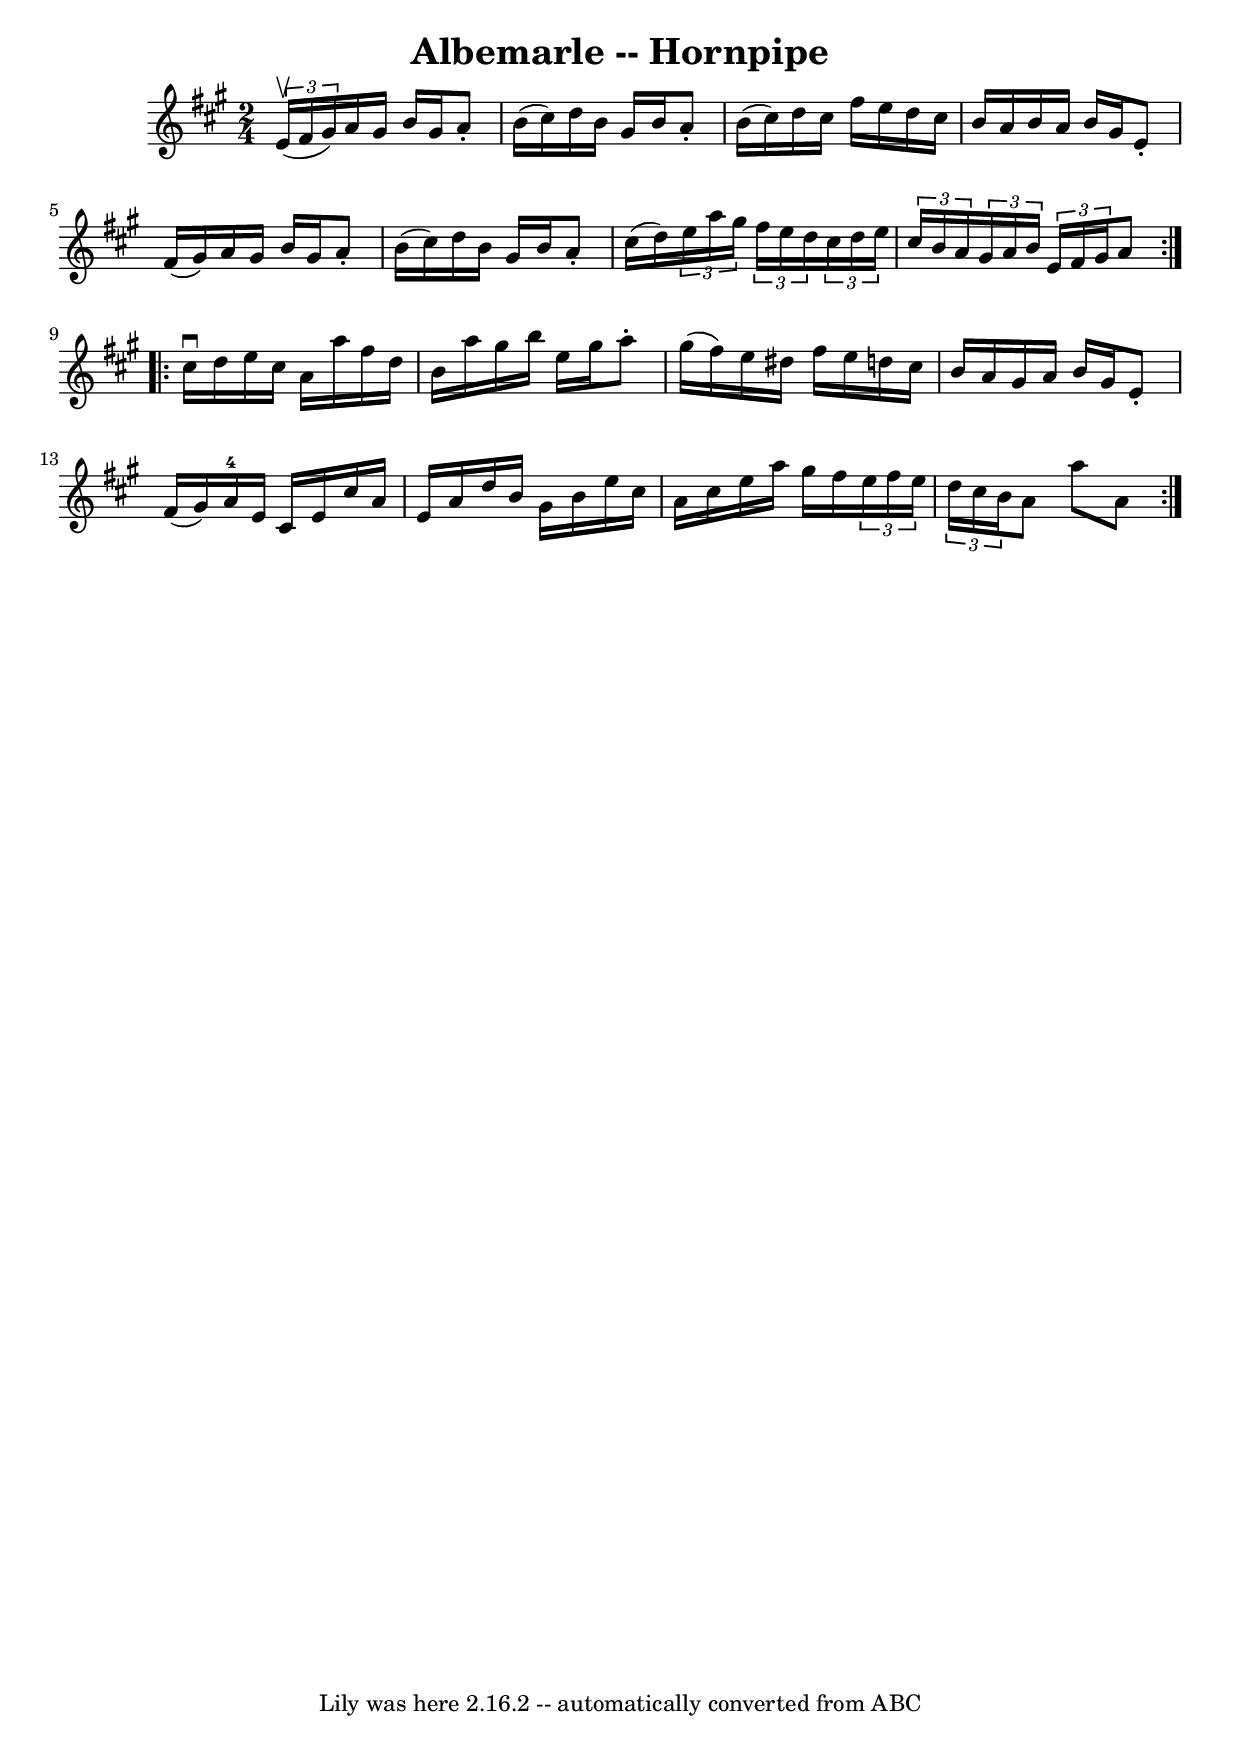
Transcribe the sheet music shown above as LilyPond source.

\version "2.16.2"
\include "Mammoth.ily"
\header {
  %% book = "Cole's 1000 Fiddle Tunes"
 crossRefNumber = "1"
 footnotes = ""
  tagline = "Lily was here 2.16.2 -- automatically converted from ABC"
  title = "Albemarle -- Hornpipe"

}
voicedefault =  {



  \repeat volta 2 {

    \time 2/4 
    \key a \major
    \times 2/3 { e'16 (^\upbow fs'16 gs'16)  	       }   |
 a'16 gs'16 b'16 gs'16 a'8-. b'16 (cs''16)  |
 d''16 b'16 gs'16 b'16 a'8-. b'16 (cs''16)  |
 d''16 cs''16 fs''16 e''16 d''16 cs''16 b'16 a'16   |
 b'16 a'16 b'16 gs'16 e'8-. fs'16 (gs'16) |
 a'16 gs'16 b'16 gs'16 a'8-. b'16 (cs''16) |
 d''16 b'16 gs'16 b'16 a'8-. cs''16 (d''16)  |
    \times 2/3 { e''16 a''16 gs''16  
	       }   \times 2/3 {   
		 fs''16 e''16 d''16  
	       }   \times 2/3 { cs''16 d''16 e''16  
			      }   
    \times 2/3 { cs''16 b'16 a'16   	       }  |
    \times 2/3 { gs'16    
		 a'16 b'16  
	       }   \times 2/3 { e'16 fs'16 gs'16  
			      } a'8  
  }     

  \repeat volta 2 { cs''16^\downbow d''16   |
 e''16 cs''16 a'16 a''16 fs''16 d''16 b'16 a''16   |
 gs''16 b''16 e''16 gs''16 a''8-. gs''16 (fs''16)  |
 e''16 ds''16 fs''16 e''16 d''!16 cs''16 b'16 a'16   |
 gs'16 a'16 b'16 gs'16 e'8-. fs'16 (gs'16)  |
 a'16-4 e'16 cs'16 e'16 cs''16 a'16 e'16 a'16   |
 d''16 b'16 gs'16 b'16 e''16 cs''16 a'16 cs''16    |
 e''16 a''16 gs''16 fs''16    \times 2/3 { e''16    
						fs''16 e''16  
					      }   \times 2/3 { d''16 cs''16 b'16   							     }  |
 a'8 
 a''8 a'8  
  }   

}

\score{
  <<

    \context Staff="default"
    {
      \voicedefault 
      
    }

  >>
  \layout {
    
  }
  \midi {
  }

}
